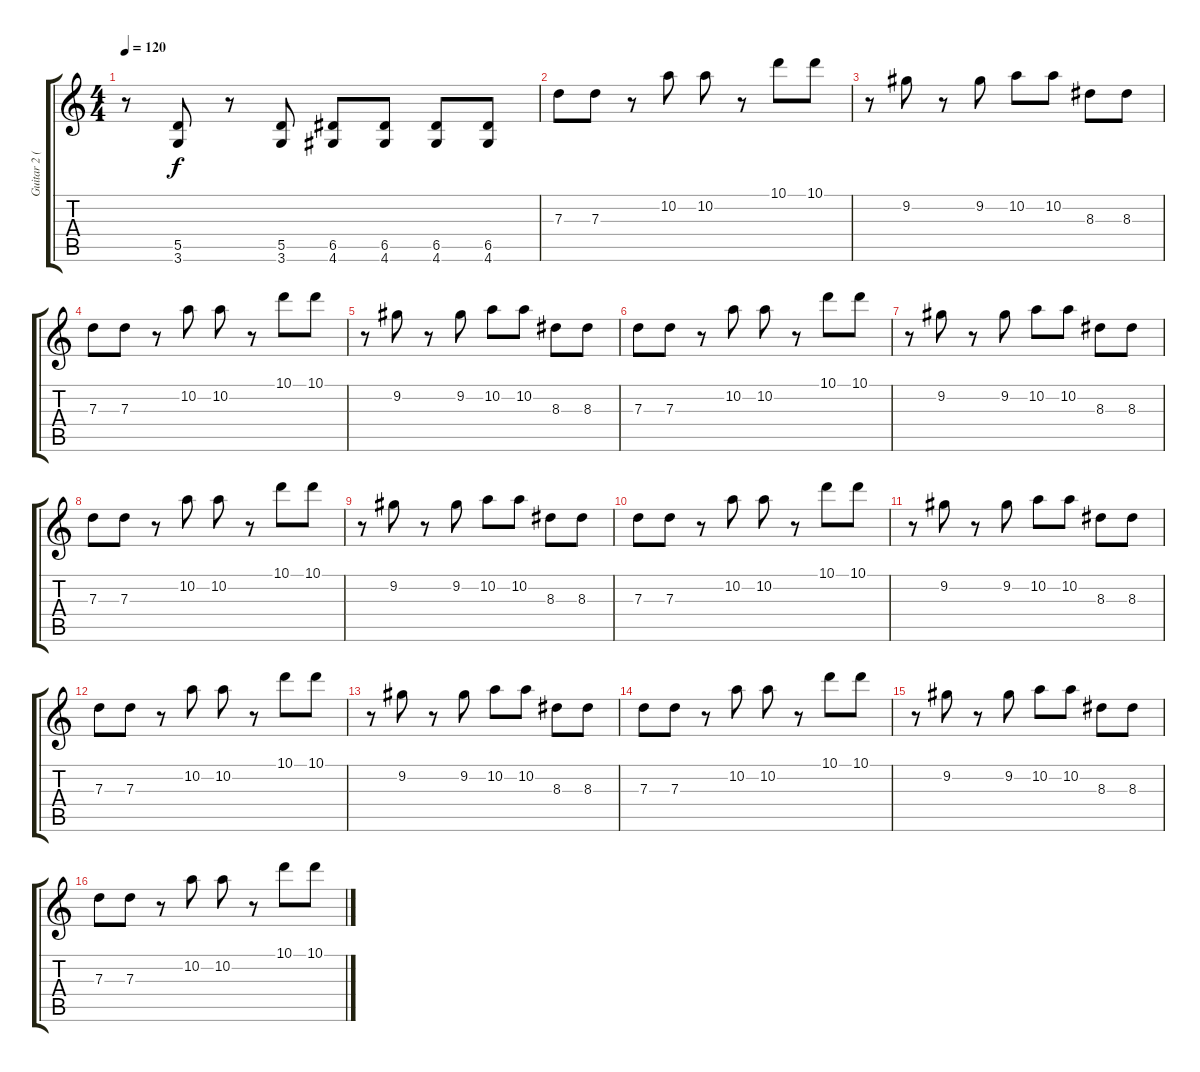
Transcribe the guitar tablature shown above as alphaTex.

\track ("Guitar 2 (Kristian Niemainn)" "Guitar 2 (") {instrument distortionguitar}
\staff {score tabs}
\tuning (E4 B3 G3 D3 A2 E2) {hide}
\ts (4 4)
\tempo 120
\clef g2
\ks c
r.8{dy f} (5.5 3.6).8 r.8 (5.5 3.6).8 (6.5 4.6).8 (6.5 4.6).8 (6.5 4.6).8 (6.5 4.6).8 |
7.3.8 7.3.8 r.8 10.2.8 10.2.8 r.8 10.1.8 10.1.8 |
r.8 9.2.8 r.8 9.2.8 10.2.8 10.2.8 8.3.8 8.3.8 |
7.3.8 7.3.8 r.8 10.2.8 10.2.8 r.8 10.1.8 10.1.8 |
r.8 9.2.8 r.8 9.2.8 10.2.8 10.2.8 8.3.8 8.3.8 |
7.3.8 7.3.8 r.8 10.2.8 10.2.8 r.8 10.1.8 10.1.8 |
r.8 9.2.8 r.8 9.2.8 10.2.8 10.2.8 8.3.8 8.3.8 |
7.3.8 7.3.8 r.8 10.2.8 10.2.8 r.8 10.1.8 10.1.8 |
r.8 9.2.8 r.8 9.2.8 10.2.8 10.2.8 8.3.8 8.3.8 |
7.3.8 7.3.8 r.8 10.2.8 10.2.8 r.8 10.1.8 10.1.8 |
r.8 9.2.8 r.8 9.2.8 10.2.8 10.2.8 8.3.8 8.3.8 |
7.3.8 7.3.8 r.8 10.2.8 10.2.8 r.8 10.1.8 10.1.8 |
r.8 9.2.8 r.8 9.2.8 10.2.8 10.2.8 8.3.8 8.3.8 |
7.3.8 7.3.8 r.8 10.2.8 10.2.8 r.8 10.1.8 10.1.8 |
r.8 9.2.8 r.8 9.2.8 10.2.8 10.2.8 8.3.8 8.3.8 |
7.3.8 7.3.8 r.8 10.2.8 10.2.8 r.8 10.1.8 10.1.8
